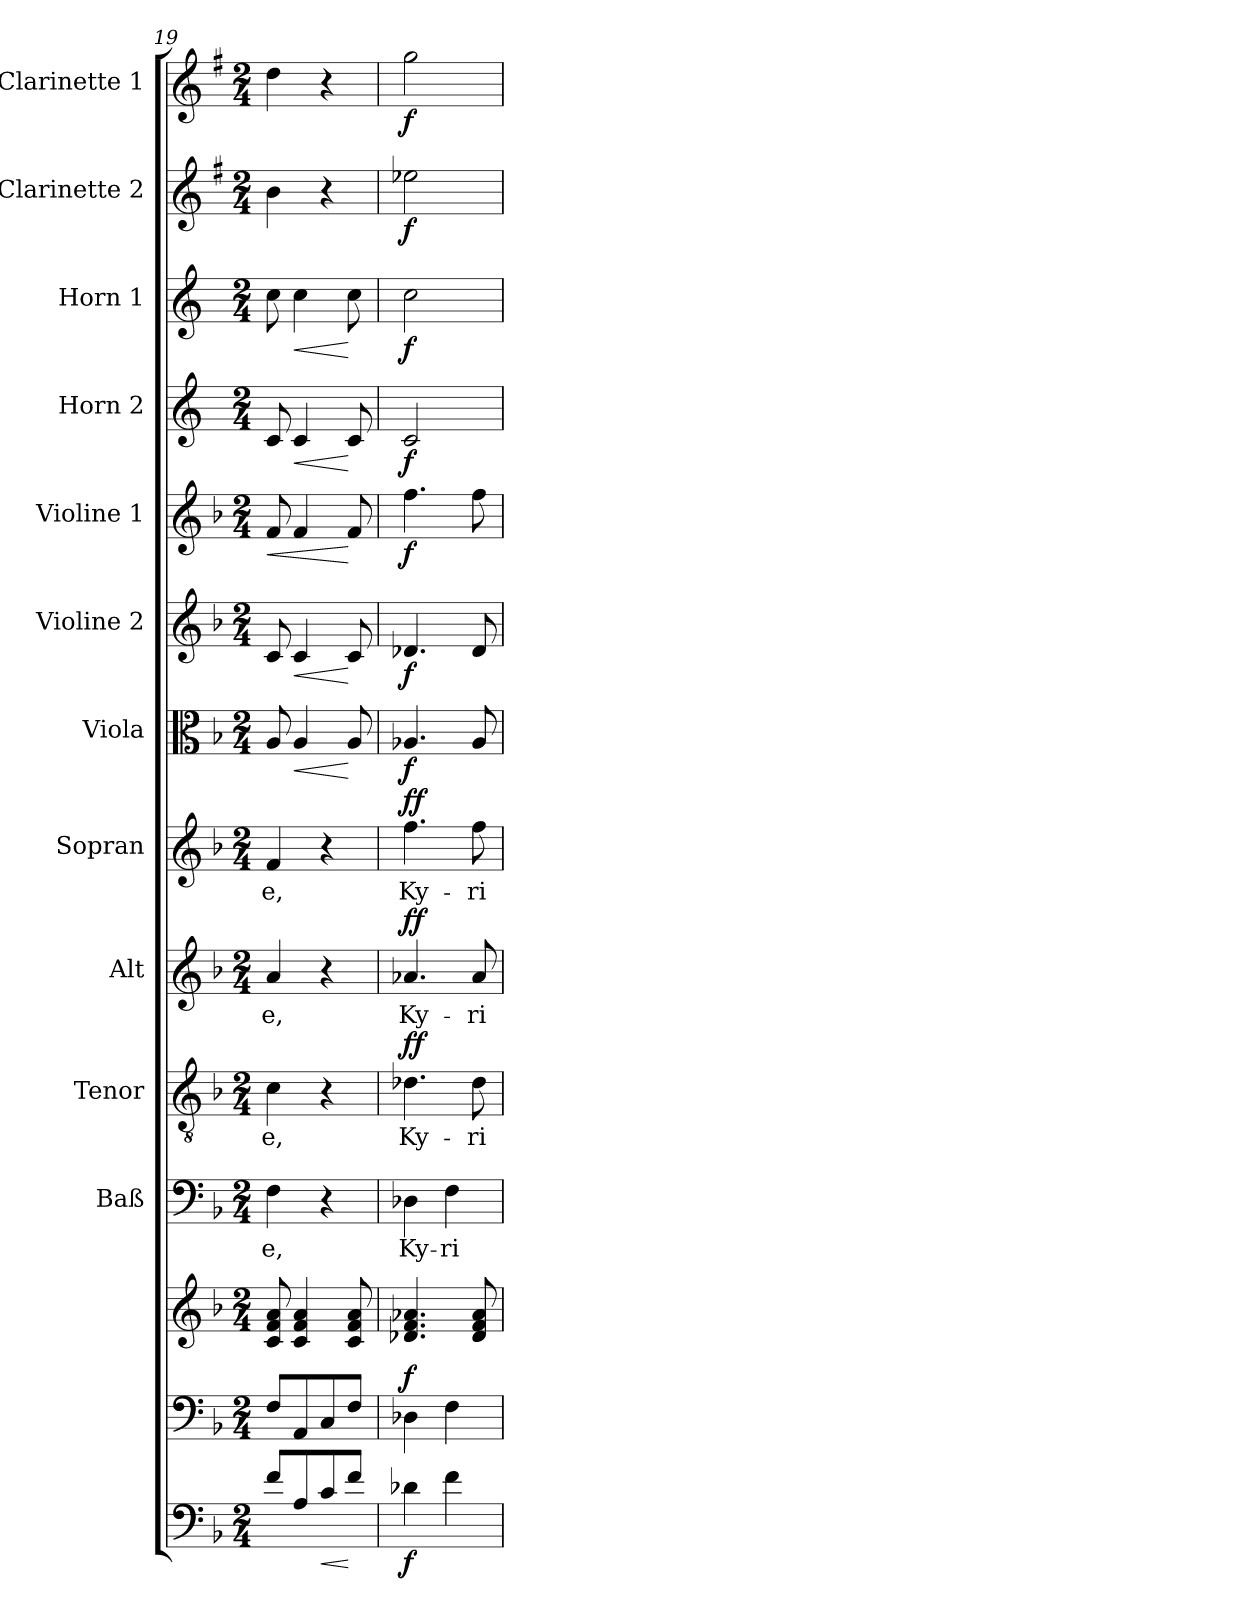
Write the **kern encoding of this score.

**kern	**dynam	**kern	**kern	**dynam	**kern	**text	**kern	**text	**dynam	**kern	**text	**dynam	**kern	**text	**dynam	**kern	**dynam	**kern	**dynam	**kern	**dynam	**kern	**dynam	**kern	**dynam	**kern	**dynam	**kern	**dynam
*part13	*part13	*part12	*part12	*part12	*part11	*part11	*part10	*part10	*part10	*part9	*part9	*part9	*part8	*part8	*part8	*part7	*part7	*part6	*part6	*part5	*part5	*part4	*part4	*part3	*part3	*part2	*part2	*part1	*part1
*staff14	*staff14	*staff13	*staff12	*staff12/13	*staff11	*staff11	*staff10	*staff10	*staff10	*staff9	*staff9	*staff9	*staff8	*staff8	*staff8	*staff7	*staff7	*staff6	*staff6	*staff5	*staff5	*staff4	*staff4	*staff3	*staff3	*staff2	*staff2	*staff1	*staff1
*	*	*	*	*	*I"Baß	*	*I"Tenor	*	*	*I"Alt	*	*	*I"Sopran	*	*	*I"Viola	*	*I"Violine 2	*	*I"Violine 1	*	*I"Horn 2	*	*I"Horn 1	*	*I"Clarinette 2	*	*I"Clarinette 1	*
*	*	*	*	*	*I'Baß	*	*I'Ten	*	*	*I'Alt	*	*	*I'Sop	*	*	*I'Vla.	*	*I'Vln. 2	*	*I'Vln. 1	*	*I'Hrn. 2	*	*I'Hrn. 1	*	*	*	*	*
*clefF4	*	*clefF4	*clefG2	*	*clefF4	*	*clefGv2	*	*	*clefG2	*	*	*clefG2	*	*	*clefC3	*	*clefG2	*	*clefG2	*	*clefG2	*	*clefG2	*	*clefG2	*	*clefG2	*
*ITrd7c12	*	*	*	*	*	*	*	*	*	*	*	*	*	*	*	*	*	*	*	*	*	*ITrd4c7	*	*ITrd4c7	*	*ITrd1c2	*	*ITrd1c2	*
*k[b-]	*	*k[b-]	*k[b-]	*	*k[b-]	*	*k[b-]	*	*	*k[b-]	*	*	*k[b-]	*	*	*k[b-]	*	*k[b-]	*	*k[b-]	*	*k[b-]	*	*k[b-]	*	*k[b-]	*	*k[b-]	*
*F:	*	*F:	*F:	*	*F:	*	*F:	*	*	*F:	*	*	*F:	*	*	*F:	*	*F:	*	*F:	*	*F:	*	*F:	*	*F:	*	*F:	*
*M2/4	*	*M2/4	*M2/4	*	*M2/4	*	*M2/4	*	*	*M2/4	*	*	*M2/4	*	*	*M2/4	*	*M2/4	*	*M2/4	*	*M2/4	*	*M2/4	*	*M2/4	*	*M2/4	*
=19	=19	=19	=19	=19	=19	=19	=19	=19	=19	=19	=19	=19	=19	=19	=19	=19	=19	=19	=19	=19	=19	=19	=19	=19	=19	=19	=19	=19	=19
!	!	!	!	!	!	!LO:LY:b	!	!LO:LY:b	!	!	!LO:LY:b	!	!	!LO:LY:b	!	!	!	!	!	!	!LO:HP:b	!	!	!	!	!	!	!	!
8F/L	.	8F/L	8c/ 8f/ 8a/	.	4F\	-e,	4c\	-e,	.	4a/	-e,	.	4f/	-e,	.	8A/	.	8c/	.	8f/	<	8F/	.	8f\	.	4a\	.	4cc\	.
!	!	!	!	!	!	!	!	!	!	!	!	!	!	!	!	!	!LO:HP:b	!	!LO:HP:b	!	!	!	!LO:HP:b	!	!LO:HP:b	!	!	!	!
8AA/	.	8AA/	4c/ 4f/ 4a/	.	.	.	.	.	.	.	.	.	.	.	.	4A/	<	4c/	<	4f/	.	4F/	<	4f\	<	.	.	.	.
!	!LO:HP:b	!	!	!	!	!	!	!	!	!	!	!	!	!	!	!	!	!	!	!	!	!	!	!	!	!	!	!	!
8C/	<	8C/	.	.	4r	.	4r	.	.	4r	.	.	4r	.	.	.	.	.	.	.	.	.	.	.	.	4r	.	4r	.
8F/J	[	8F/J	8c/ 8f/ 8a/	.	.	.	.	.	.	.	.	.	.	.	.	8A/	[	8c/	[	8f/	[	8F/	[	8f\	[	.	.	.	.
!!LO:PB:g=z
=20	=20	=20	=20	=20	=20	=20	=20	=20	=20	=20	=20	=20	=20	=20	=20	=20	=20	=20	=20	=20	=20	=20	=20	=20	=20	=20	=20	=20	=20
!	!LO:DY:b	!	!	!LO:DY:a=2	!	!LO:LY:b	!	!LO:LY:b	!LO:DY:a	!	!LO:LY:b	!LO:DY:a	!	!LO:LY:b	!LO:DY:a	!	!LO:DY:b	!	!LO:DY:b	!	!LO:DY:b	!	!LO:DY:b	!	!LO:DY:b	!	!LO:DY:b	!	!LO:DY:b
4D-X\	f	4D-X\	4.d-X/ 4.f/ 4.a-X/	f	4D-X\	Ky-	4.d-X\	Ky-	ff	4.a-X/	Ky-	ff	4.ff\	Ky-	ff	4.A-X/	f	4.d-X/	f	4.ff\	f	2F/	f	2f\	f	2dd-X\	f	2ff\	f
!	!	!	!	!	!	!LO:LY:b	!	!	!	!	!	!	!	!	!	!	!	!	!	!	!	!	!	!	!	!	!	!	!
4F\	.	4F\	.	.	4F\	-ri-	.	.	.	.	.	.	.	.	.	.	.	.	.	.	.	.	.	.	.	.	.	.	.
!	!	!	!	!	!	!	!	!LO:LY:b	!	!	!LO:LY:b	!	!	!LO:LY:b	!	!	!	!	!	!	!	!	!	!	!	!	!	!	!
.	.	.	8d-/ 8f/ 8a-/	.	.	.	8d-\	-ri-	.	8a-/	-ri-	.	8ff\	-ri-	.	8A-/	.	8d-/	.	8ff\	.	.	.	.	.	.	.	.	.
=	=	=	=	=	=	=	=	=	=	=	=	=	=	=	=	=	=	=	=	=	=	=	=	=	=	=	=	=	=
*-	*-	*-	*-	*-	*-	*-	*-	*-	*-	*-	*-	*-	*-	*-	*-	*-	*-	*-	*-	*-	*-	*-	*-	*-	*-	*-	*-	*-	*-
